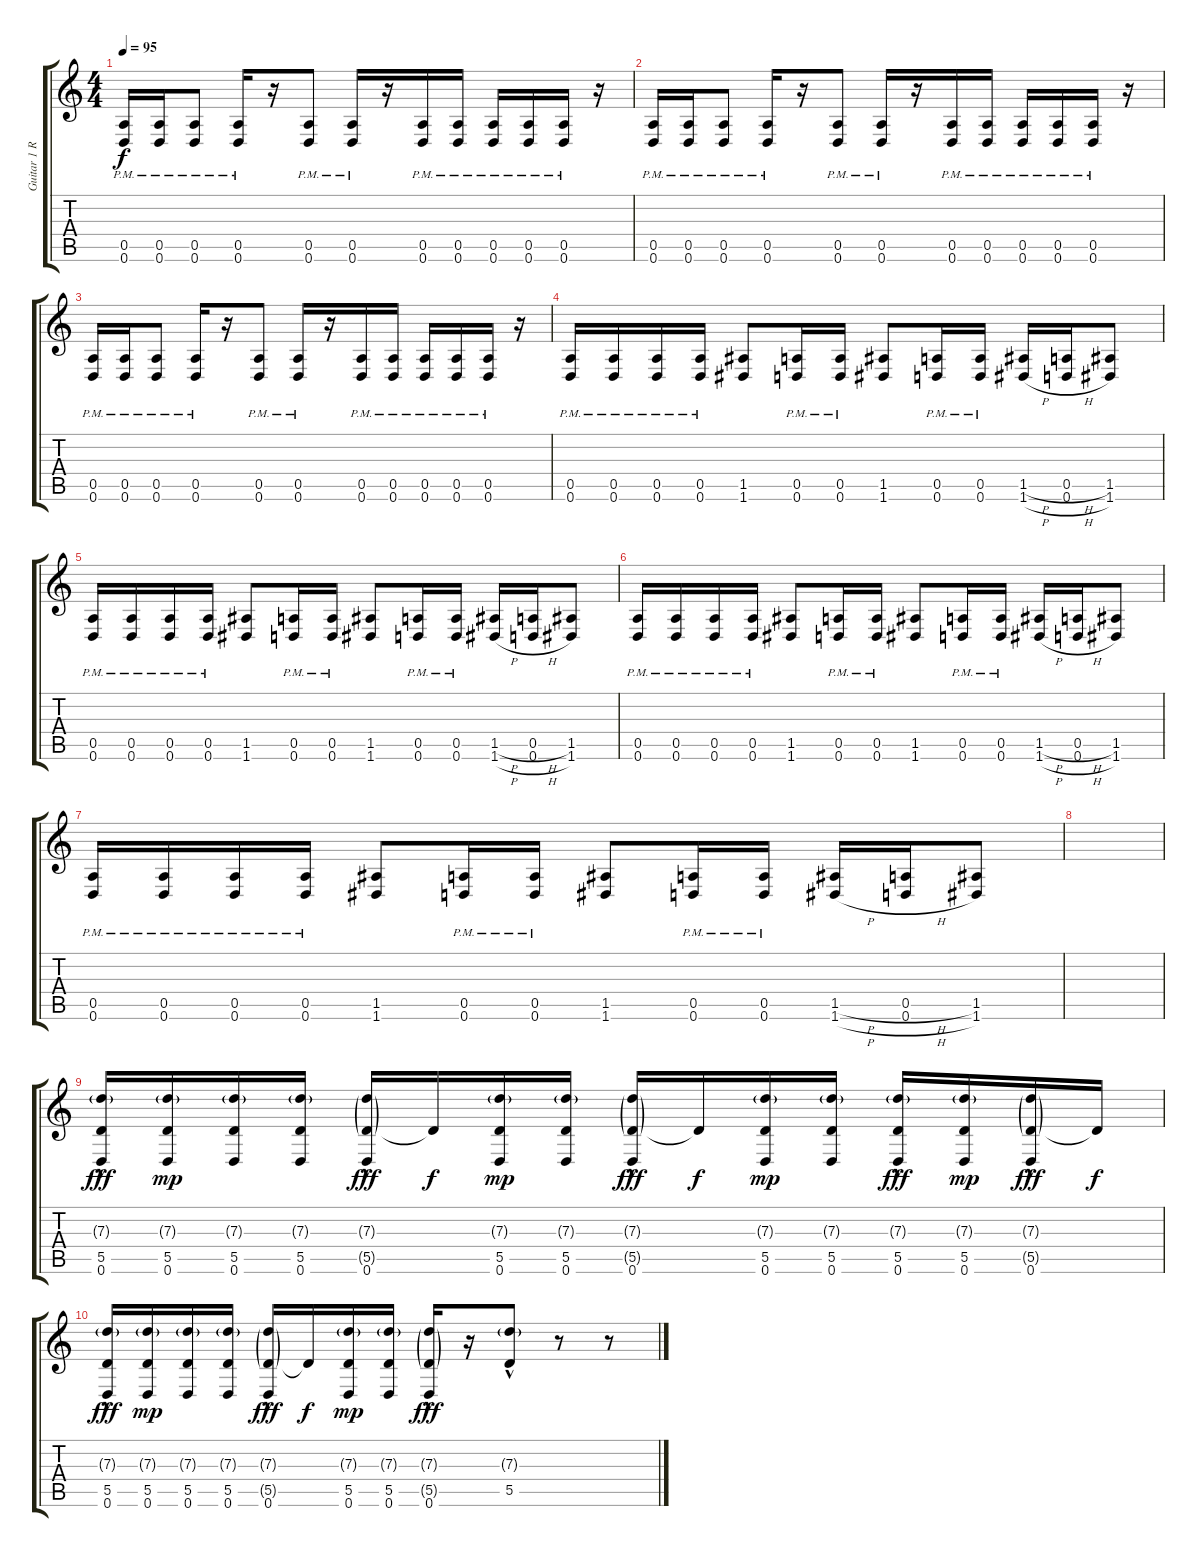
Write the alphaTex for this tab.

\track ("Guitar 1 R" "Guitar 1 R") {instrument overdrivenguitar}
\staff {score tabs}
\tuning (E4 B3 G3 D3 A2 D2) {hide}
\ts (4 4)
\tempo 95
\clef g2
\ks c
(0.5{pm} 0.6{pm}).16{dy f} (0.5{pm} 0.6{pm}).16 (0.5{pm} 0.6{pm}).8 (0.5{pm} 0.6{pm}).16 r.16 (0.5{pm} 0.6{pm}).8 (0.5{pm} 0.6{pm}).16 r.16 (0.5{pm} 0.6{pm}).16 (0.5{pm} 0.6{pm}).16 (0.5{pm} 0.6{pm}).16 (0.5{pm} 0.6{pm}).16 (0.5{pm} 0.6{pm}).16 r.16 |
(0.5{pm} 0.6{pm}).16 (0.5{pm} 0.6{pm}).16 (0.5{pm} 0.6{pm}).8 (0.5{pm} 0.6{pm}).16 r.16 (0.5{pm} 0.6{pm}).8 (0.5{pm} 0.6{pm}).16 r.16 (0.5{pm} 0.6{pm}).16 (0.5{pm} 0.6{pm}).16 (0.5{pm} 0.6{pm}).16 (0.5{pm} 0.6{pm}).16 (0.5{pm} 0.6{pm}).16 r.16 |
(0.5{pm} 0.6{pm}).16 (0.5{pm} 0.6{pm}).16 (0.5{pm} 0.6{pm}).8 (0.5{pm} 0.6{pm}).16 r.16 (0.5{pm} 0.6{pm}).8 (0.5{pm} 0.6{pm}).16 r.16 (0.5{pm} 0.6{pm}).16 (0.5{pm} 0.6{pm}).16 (0.5{pm} 0.6{pm}).16 (0.5{pm} 0.6{pm}).16 (0.5{pm} 0.6{pm}).16 r.16 |
(0.5{pm} 0.6{pm}).16 (0.5{pm} 0.6{pm}).16 (0.5{pm} 0.6{pm}).16 (0.5{pm} 0.6{pm}).16 (1.5 1.6).8 (0.5{pm} 0.6{pm}).16 (0.5{pm} 0.6{pm}).16 (1.5 1.6).8 (0.5{pm} 0.6{pm}).16 (0.5{pm} 0.6{pm}).16 (1.5{h} 1.6{h}).16 (0.5{h} 0.6{h}).16 (1.5 1.6).8 |
(0.5{pm} 0.6{pm}).16 (0.5{pm} 0.6{pm}).16 (0.5{pm} 0.6{pm}).16 (0.5{pm} 0.6{pm}).16 (1.5 1.6).8 (0.5{pm} 0.6{pm}).16 (0.5{pm} 0.6{pm}).16 (1.5 1.6).8 (0.5{pm} 0.6{pm}).16 (0.5{pm} 0.6{pm}).16 (1.5{h} 1.6{h}).16 (0.5{h} 0.6{h}).16 (1.5 1.6).8 |
(0.5{pm} 0.6{pm}).16 (0.5{pm} 0.6{pm}).16 (0.5{pm} 0.6{pm}).16 (0.5{pm} 0.6{pm}).16 (1.5 1.6).8 (0.5{pm} 0.6{pm}).16 (0.5{pm} 0.6{pm}).16 (1.5 1.6).8 (0.5{pm} 0.6{pm}).16 (0.5{pm} 0.6{pm}).16 (1.5{h} 1.6{h}).16 (0.5{h} 0.6{h}).16 (1.5 1.6).8 |
(0.5{pm} 0.6{pm}).16 (0.5{pm} 0.6{pm}).16 (0.5{pm} 0.6{pm}).16 (0.5{pm} 0.6{pm}).16 (1.5 1.6).8 (0.5{pm} 0.6{pm}).16 (0.5{pm} 0.6{pm}).16 (1.5 1.6).8 (0.5{pm} 0.6{pm}).16 (0.5{pm} 0.6{pm}).16 (1.5{h} 1.6{h}).16 (0.5{h} 0.6{h}).16 (1.5 1.6).8 |
|
(7.3{g} 5.5 0.6{hac}).16{dy fff} (7.3{g} 5.5 0.6).16{dy mp} (7.3{g} 5.5 0.6).16 (7.3{g} 5.5 0.6).16 (7.3{g} 5.5{g} 0.6{hac}).16{dy fff} 5.5{t}.16{dy f} (7.3{g} 5.5 0.6).16{dy mp} (7.3{g} 5.5 0.6).16 (7.3{g} 5.5{g} 0.6{hac}).16{dy fff} 5.5{t}.16{dy f} (7.3{g} 5.5 0.6).16{dy mp} (7.3{g} 5.5 0.6).16 (7.3{g} 5.5 0.6{hac}).16{dy fff} (7.3{g} 5.5 0.6).16{dy mp} (7.3{g} 5.5{g} 0.6{hac}).16{dy fff} 5.5{t}.16{dy f} |
(7.3{g} 5.5 0.6{hac}).16{dy fff} (7.3{g} 5.5 0.6).16{dy mp} (7.3{g} 5.5 0.6).16 (7.3{g} 5.5 0.6).16 (7.3{g} 5.5{g} 0.6{hac}).16{dy fff} 5.5{t}.16{dy f} (7.3{g} 5.5 0.6).16{dy mp} (7.3{g} 5.5 0.6).16 (7.3{g} 5.5{g} 0.6{hac}).16{dy fff} r.16 (7.3{g} 5.5{hac}).8 r.8 r.8
